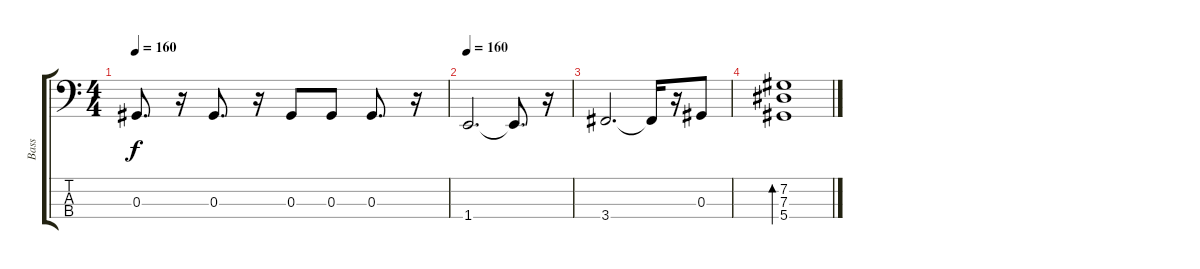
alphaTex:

\track ("Bass" "Bass") {instrument electricbassfinger}
\staff {score tabs}
\tuning (Gb2 Db2 Ab1 Eb1) {hide}
\ts (4 4)
\tempo 160
\clef f4
\ks c
0.3.8{d dy f} r.16 0.3.8{d} r.16 0.3.8 0.3.8 0.3.8{d} r.16 |
\tempo 90
\tempo 160
1.4.2{d} 1.4{t}.8{d} r.16 |
3.4.2{d} 3.4{t}.16 r.16 0.3.8 |
(7.2 7.3 5.4).1{bd 480}
